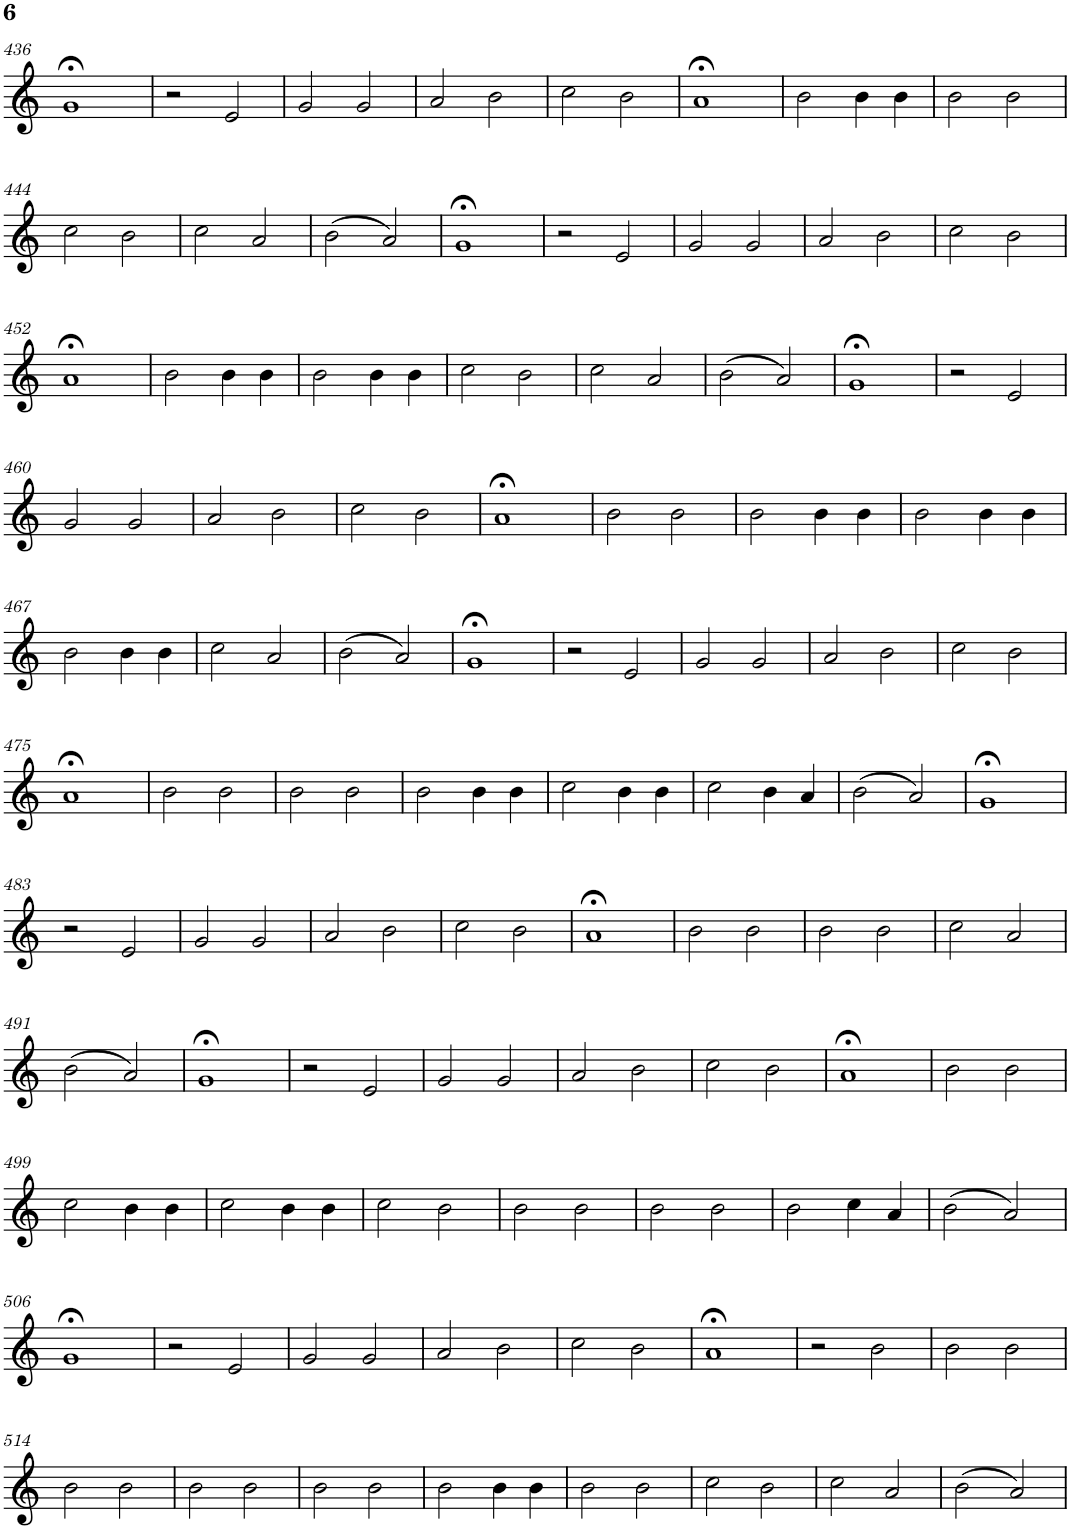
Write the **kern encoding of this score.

**kern
*part1
*staff1
*I"Piano
*I'Pno.
!!LO:PB:g=z
*clefG2
*k[]
*M4/4
*met(c)
=436
1g;<
=437
2r
2e/
=438
2g/
2g/
=439
2a/
2b\
=440
2cc\
2b\
=441
1a;<
=442
2b\
4b\
4b\
=443
2b\
2b\
!!LO:LB:g=z
=444
2cc\
2b\
=445
2cc\
2a/
=446
(2b\
2a/)
=447
1g;<
=448
2r
2e/
=449
2g/
2g/
=450
2a/
2b\
=451
2cc\
2b\
!!LO:LB:g=z
=452
1a;<
=453
2b\
4b\
4b\
=454
2b\
4b\
4b\
=455
2cc\
2b\
=456
2cc\
2a/
=457
(2b\
2a/)
=458
1g;<
=459
2r
2e/
!!LO:LB:g=z
=460
2g/
2g/
=461
2a/
2b\
=462
2cc\
2b\
=463
1a;<
=464
2b\
2b\
=465
2b\
4b\
4b\
=466
2b\
4b\
4b\
!!LO:LB:g=z
=467
2b\
4b\
4b\
=468
2cc\
2a/
=469
(2b\
2a/)
=470
1g;<
=471
2r
2e/
=472
2g/
2g/
=473
2a/
2b\
=474
2cc\
2b\
!!LO:LB:g=z
=475
1a;<
=476
2b\
2b\
=477
2b\
2b\
=478
2b\
4b\
4b\
=479
2cc\
4b\
4b\
=480
2cc\
4b\
4a/
=481
(2b\
2a/)
=482
1g;<
!!LO:LB:g=z
=483
2r
2e/
=484
2g/
2g/
=485
2a/
2b\
=486
2cc\
2b\
=487
1a;<
=488
2b\
2b\
=489
2b\
2b\
=490
2cc\
2a/
!!LO:LB:g=z
=491
(2b\
2a/)
=492
1g;<
=493
2r
2e/
=494
2g/
2g/
=495
2a/
2b\
=496
2cc\
2b\
=497
1a;<
=498
2b\
2b\
!!LO:LB:g=z
=499
2cc\
4b\
4b\
=500
2cc\
4b\
4b\
=501
2cc\
2b\
=502
2b\
2b\
=503
2b\
2b\
=504
2b\
4cc\
4a/
=505
(2b\
2a/)
!!LO:LB:g=z
=506
1g;<
=507
2r
2e/
=508
2g/
2g/
=509
2a/
2b\
=510
2cc\
2b\
=511
1a;<
=512
2r
2b\
=513
2b\
2b\
!!LO:LB:g=z
=514
2b\
2b\
=515
2b\
2b\
=516
2b\
2b\
=517
2b\
4b\
4b\
=518
2b\
2b\
=519
2cc\
2b\
=520
2cc\
2a/
=521
(2b\
2a/)
=
*-
